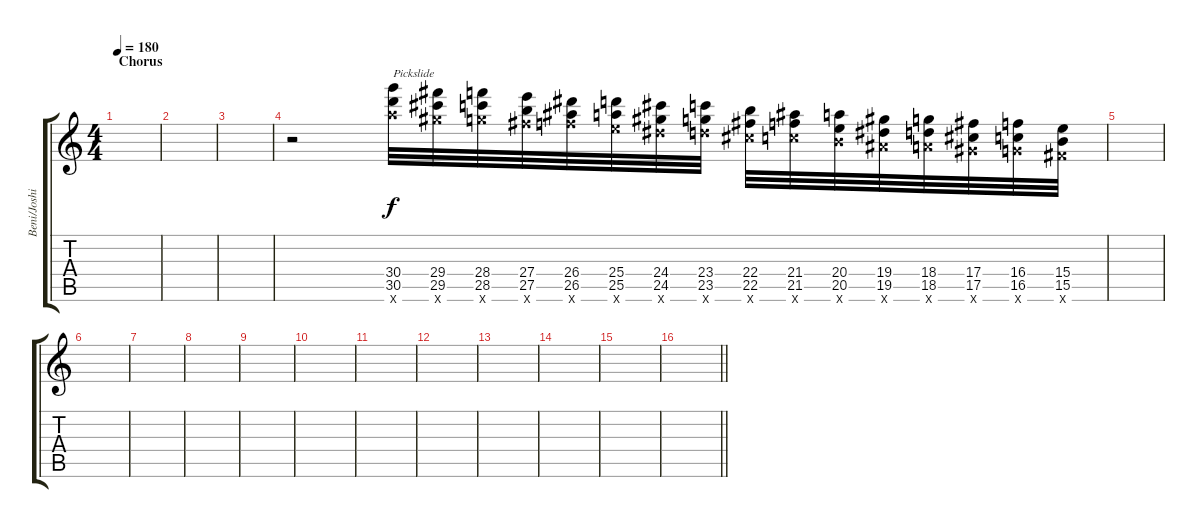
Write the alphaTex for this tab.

\track ("Beni/Joshi, Gitarre" "Beni/Joshi") {instrument overdrivenguitar}
\staff {score tabs}
\tuning (Eb4 Bb3 Gb3 Db3 Ab2 Eb2) {hide}
\ts (4 4)
\section ("" "Chorus")
\tempo 180
\clef g2
\ks c
|
|
|
r.2{instrument overdrivenguitar} (30.4 30.5 30.6{x}).32{txt "Pickslide"} (29.4 29.5 29.6{x}).32 (28.4 28.5 28.6{x}).32 (27.4 27.5 27.6{x}).32 (26.4 26.5 26.6{x}).32 (25.4 25.5 25.6{x}).32 (24.4 24.5 24.6{x}).32 (23.4 23.5 23.6{x}).32 (22.4 22.5 22.6{x}).32 (21.4 21.5 21.6{x}).32 (20.4 20.5 20.6{x}).32 (19.4 19.5 19.6{x}).32 (18.4 18.5 18.6{x}).32 (17.4 17.5 17.6{x}).32 (16.4 16.5 16.6{x}).32 (15.4 15.5 15.6{x}).32 |
|
|
|
|
|
|
|
|
|
|
|
\barLineRight lightlight
